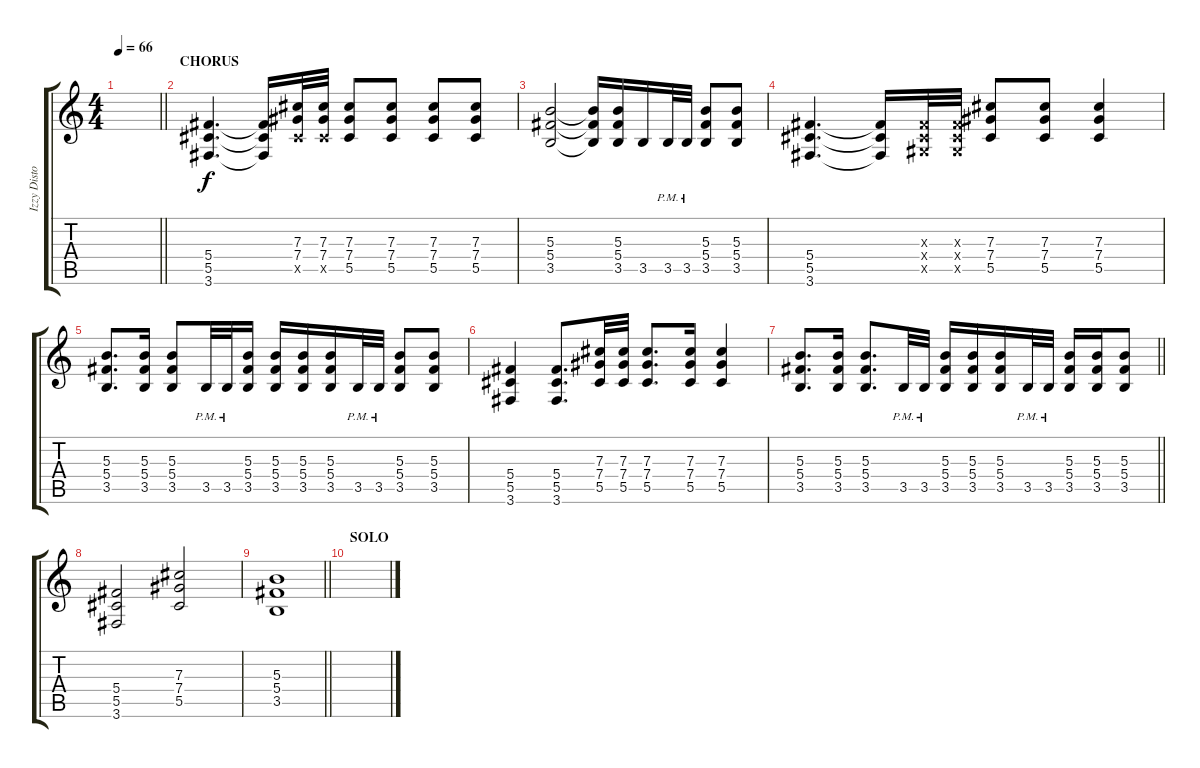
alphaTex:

\track ("Izzy Distortion" "Izzy Disto") {instrument distortionguitar}
\staff {score tabs}
\tuning (Eb4 Bb3 Gb3 Db3 Ab2 Eb2) {hide}
\ts (4 4)
\tempo 66
\clef g2
\barLineRight lightlight
\ks c
|
\section ("" "CHORUS")
(5.4 5.5 3.6).4{d} (5.4{t} 5.5{t} 3.6{t}).16 (7.3 7.4 5.5{x}).32 (7.3 7.4 5.5{x}).32 (7.3 7.4 5.5).8 (7.3 7.4 5.5).8 (7.3 7.4 5.5).8 (7.3 7.4 5.5).8 |
(5.3 5.4 3.5).2 (5.3{t} 5.4{t} 3.5{t}).16 (5.3 5.4 3.5).16 3.5.16 3.5{pm}.32 3.5{pm}.32 (5.3 5.4 3.5).8 (5.3 5.4 3.5).8 |
(5.4 5.5 3.6).4{d} (5.4{t} 5.5{t} 3.6{t}).16 (0.3{x} 0.4{x} 0.5{x}).32 (0.3{x} 0.4{x} 0.5{x}).32 (7.3 7.4 5.5).8 (7.3 7.4 5.5).8 (7.3 7.4 5.5).4 |
(5.3 5.4 3.5).8{d} (5.3 5.4 3.5).16 (5.3 5.4 3.5).8 3.5{pm}.32 3.5{pm}.32 (5.3 5.4 3.5).16 (5.3 5.4 3.5).16 (5.3 5.4 3.5).16 (5.3 5.4 3.5).16 3.5{pm}.32 3.5{pm}.32 (5.3 5.4 3.5).8 (5.3 5.4 3.5).8 |
(5.4 5.5 3.6).4 (5.4 5.5 3.6).8{d} (7.3 7.4 5.5).32 (7.3 7.4 5.5).32 (7.3 7.4 5.5).8{d} (7.3 7.4 5.5).16 (7.3 7.4 5.5).4 |
\barLineRight lightlight
(5.3 5.4 3.5).8{d} (5.3 5.4 3.5).16 (5.3 5.4 3.5).8{d} 3.5{pm}.32 3.5{pm}.32 (5.3 5.4 3.5).16 (5.3 5.4 3.5).16 (5.3 5.4 3.5).16 3.5{pm}.32 3.5{pm}.32 (5.3 5.4 3.5).16 (5.3 5.4 3.5).16 (5.3 5.4 3.5).8 |
(5.4 5.5 3.6).2 (7.3 7.4 5.5).2 |
\barLineRight lightlight
(5.3 5.4 3.5).1 |
\section ("" "SOLO")
